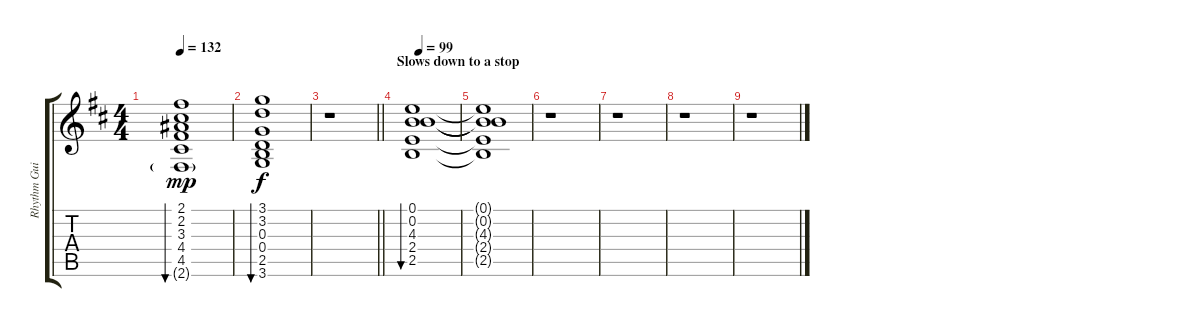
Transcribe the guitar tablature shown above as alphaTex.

\track ("Rhythm Guitar - 12 string " "Rhythm Gui") {instrument acousticguitarsteel}
\staff {score tabs}
\tuning (E4 B3 G3 D3 A2 E2) {hide}
\ts (4 4)
\tempo 132
\clef g2
\ks d
(2.1 2.2 3.3 4.4 4.5 2.6{g}).1{bu 240 dy mp} |
(3.1 3.2 0.3 0.4 2.5 3.6).1{bu 240 dy f} |
\barLineRight lightlight
r.1 |
\section ("" "Slows down to a stop")
\tempo 99
(0.1 0.2 4.3 2.4 2.5).1{bu 240} |
(0.1{t} 0.2{t} 4.3{t} 2.4{t} 2.5{t}).1 |
r.1 |
r.1 |
r.1 |
r.1
